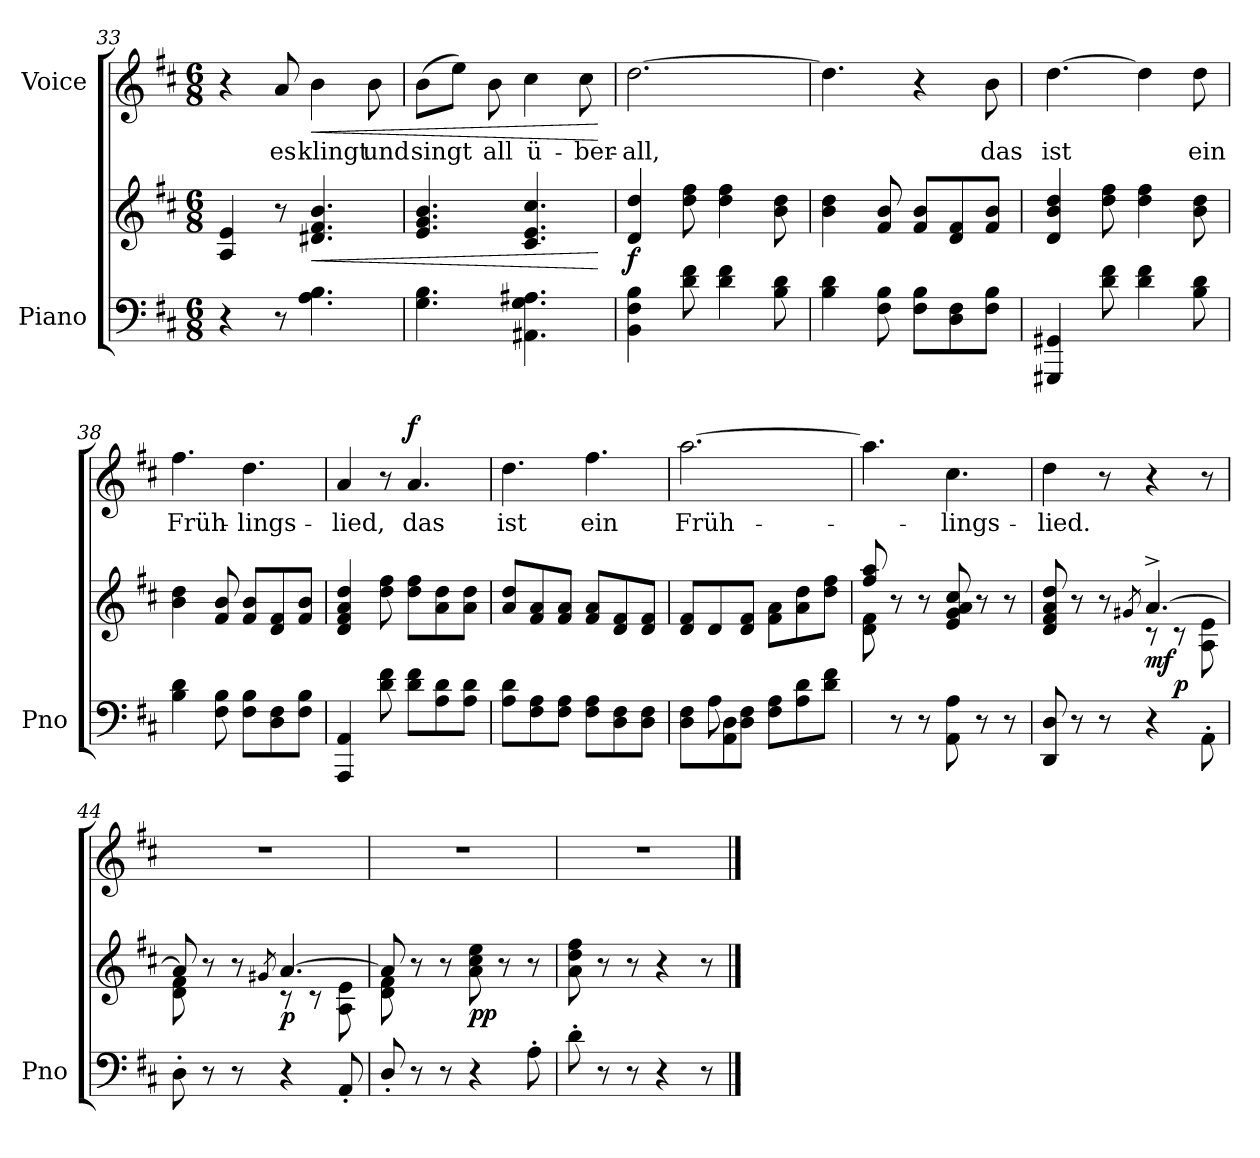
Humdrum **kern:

**kern	**kern	**dynam	**kern	**text	**dynam
*part2	*part2	*part2	*part1	*part1	*part1
*staff3	*staff2	*staff2/3	*staff1	*staff1	*staff1
*I"Piano	*	*	*I"Voice	*	*
*I'Pno	*	*	*	*	*
*clefF4	*clefG2	*	*clefG2	*	*
*k[f#c#]	*k[f#c#]	*	*k[f#c#]	*	*
*M6/8	*M6/8	*	*M6/8	*	*
=33	=33	=33	=33	=33	=33
4r	4A/ 4e/	.	4r	.	.
8r	8r	.	8a/	es	.
!	!	!LO:HP:b	!	!	!LO:HP:b
4.A\ 4.B\	4.d#X/ 4.f#/ 4.b/	<	4b\	klingt	<
.	.	.	8b\	und	.
=34	=34	=34	=34	=34	=34
4.G\ 4.B\	4.e/ 4.g/ 4.b/	.	(8b\L	singt	.
.	.	.	8ee\J)	.	.
.	.	.	8b\	all	.
4.AA#X\ 4.G\ 4.A#X\	4.c#/ 4.e/ 4.cc#/	.	4cc#\	ü-	.
.	.	.	8cc#\	-ber-	.
.	.	[	.	.	[
=35	=35	=35	=35	=35	=35
!	!	!LO:DY:b	!	!	!
4BB\ 4F#\ 4B\	4d/ 4dd/	f	[2.dd\	-all,	.
8d\ 8f#\	8dd\ 8ff#\	.	.	.	.
4d\ 4f#\	4dd\ 4ff#\	.	.	.	.
8B\ 8d\	8b\ 8dd\	.	.	.	.
=36	=36	=36	=36	=36	=36
4B\ 4d\	4b\ 4dd\	.	4.dd\]	.	.
8F#\ 8B\	8f#/ 8b/	.	.	.	.
8F#\ 8B\L	8f#/ 8b/L	.	4r	.	.
8D\ 8F#\	8d/ 8f#/	.	.	.	.
8F#\ 8B\J	8f#/ 8b/J	.	8b\	das	.
=37	=37	=37	=37	=37	=37
4GGG#X/ 4GG#X/	4d/ 4b/ 4dd/	.	[4.dd\	ist	.
8d\ 8f#\	8dd\ 8ff#\	.	.	.	.
4d\ 4f#\	4dd\ 4ff#\	.	4dd\]	.	.
8B\ 8d\	8b\ 8dd\	.	8dd\	ein	.
=38	=38	=38	=38	=38	=38
4B\ 4d\	4b\ 4dd\	.	4.ff#\	Früh-	.
8F#\ 8B\	8f#/ 8b/	.	.	.	.
8F#\ 8B\L	8f#/ 8b/L	.	4.dd\	-lings-	.
8D\ 8F#\	8d/ 8f#/	.	.	.	.
8F#\ 8B\J	8f#/ 8b/J	.	.	.	.
=39	=39	=39	=39	=39	=39
4AAA/ 4AA/	4d/ 4f#/ 4a/ 4dd/	.	4a/	-lied,	.
8d\ 8f#\	8dd\ 8ff#\	.	8r	.	.
!	!	!	!	!	!LO:DY:b
8d\ 8f#\L	8dd\ 8ff#\L	.	4.a/	das	f
8A\ 8d\	8a\ 8dd\	.	.	.	.
8A\ 8d\J	8a\ 8dd\J	.	.	.	.
=40	=40	=40	=40	=40	=40
8A\ 8d\L	8a/ 8dd/L	.	4.dd\	ist	.
8F#\ 8A\	8f#/ 8a/	.	.	.	.
8F#\ 8A\J	8f#/ 8a/J	.	.	.	.
8F#\ 8A\L	8f#/ 8a/L	.	4.ff#\	ein	.
8D\ 8F#\	8d/ 8f#/	.	.	.	.
8D\ 8F#\J	8d/ 8f#/J	.	.	.	.
=41	=41	=41	=41	=41	=41
*^	*	*	*	*	*
8ryy	8D\ 8F#\L	8d/ 8f#/L	.	[2.aa\	Früh-	.
8A\	8AA\ 8D\	8d/	.	.	.	.
2ryy	8D\ 8F#\J	8d/ 8f#/J	.	.	.	.
.	8F#\ 8A\L	8f#\ 8a\L	.	.	.	.
.	8A\ 8d\	8a\ 8dd\	.	.	.	.
.	8d\ 8f#\J	8dd\ 8ff#\J	.	.	.	.
*v	*v	*	*	*	*	*
=42	=42	=42	=42	=42	=42
*	*^	*	*	*	*
8ryy	8ff#/ 8aa/	8d\ 8f#\	.	4.aa\]	.	.
8r	8r	2ryy	.	.	.	.
8r	8r	.	.	.	.	.
8AA\ 8A\	8e/ 8g/ 8a/ 8cc#/	.	.	4.cc#\	-lings-	.
8r	8r	.	.	.	.	.
8r	8r	8ryy	.	.	.	.
=43	=43	=43	=43	=43	=43	=43
8DD/ 8D/	8d/ 8f#/ 8a/ 8dd/	4.ryy	.	4dd\	-lied.	.
8r	8r	.	.	.	.	.
8r	8r	.	.	8r	.	.
.	8qg#X/	.	.	.	.	.
!	!	!	!LO:DY:b	!	!	!
4r	[4.a^/	8r	mf	4r	.	.
!	!	!	!LO:DY:b	!	!	!
.	.	8r	p	.	.	.
8AA'\	.	8A\ 8e\	.	8r	.	.
=44	=44	=44	=44	=44	=44	=44
8D'\	8a/]	8d\ 8f#\	.	2.r	.	.
8r	8r	4ryy	.	.	.	.
8r	8r	.	.	.	.	.
.	8qg#X/	.	.	.	.	.
!	!	!	!LO:DY:b	!	!	!
4r	[4.a/	8r	p	.	.	.
.	.	8r	.	.	.	.
8AA'/	.	8A\ 8e\	.	.	.	.
=45	=45	=45	=45	=45	=45	=45
8D'/	8a/]	8d\ 8f#\	.	2.r	.	.
8r	8r	2ryy	.	.	.	.
8r	8r	.	.	.	.	.
!	!	!	!LO:DY:b	!	!	!
4r	8a\ 8cc#\ 8ee\	.	pp	.	.	.
.	8r	.	.	.	.	.
8A'\	8r	8ryy	.	.	.	.
*	*v	*v	*	*	*	*
=46	=46	=46	=46	=46	=46
8d'\	8a\ 8dd\ 8ff#\	.	2.r	.	.
8r	8r	.	.	.	.
8r	8r	.	.	.	.
4r	4r	.	.	.	.
8r	8r	.	.	.	.
==	==	==	==	==	==
*-	*-	*-	*-	*-	*-
